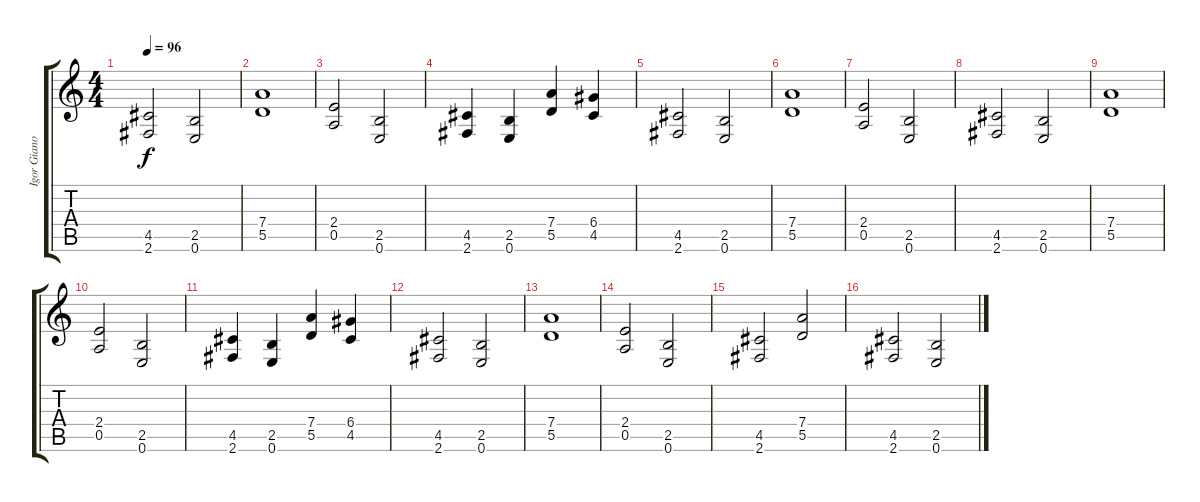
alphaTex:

\track ("Igor Gianola" "Igor Giano") {instrument distortionguitar}
\staff {score tabs}
\tuning (E4 B3 G3 D3 A2 E2) {hide}
\ts (4 4)
\tempo 96
\clef g2
\ks c
(4.5 2.6).2{dy f} (2.5 0.6).2 |
(7.4 5.5).1 |
(2.4 0.5).2 (2.5 0.6).2 |
(4.5 2.6).4 (2.5 0.6).4 (7.4 5.5).4 (6.4 4.5).4 |
(4.5 2.6).2 (2.5 0.6).2 |
(7.4 5.5).1 |
(2.4 0.5).2 (2.5 0.6).2 |
(4.5 2.6).2 (2.5 0.6).2 |
(7.4 5.5).1 |
(2.4 0.5).2 (2.5 0.6).2 |
(4.5 2.6).4 (2.5 0.6).4 (7.4 5.5).4 (6.4 4.5).4 |
(4.5 2.6).2 (2.5 0.6).2 |
(7.4 5.5).1 |
(2.4 0.5).2 (2.5 0.6).2 |
(4.5 2.6).2 (7.4 5.5).2 |
(4.5 2.6).2 (2.5 0.6).2
